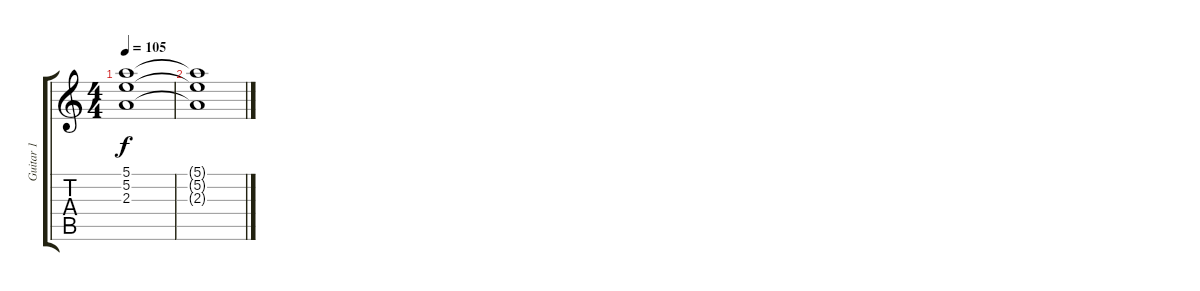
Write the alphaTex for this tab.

\track ("Guitar 1" "Guitar 1") {instrument electricguitarjazz}
\staff {score tabs}
\tuning (E4 B3 G3 D3 A2 D2) {hide}
\ts (4 4)
\tempo 105
\clef g2
\ks c
(5.1 5.2 2.3).1{dy f} |
(5.1{t} 5.2{t} 2.3{t}).1
